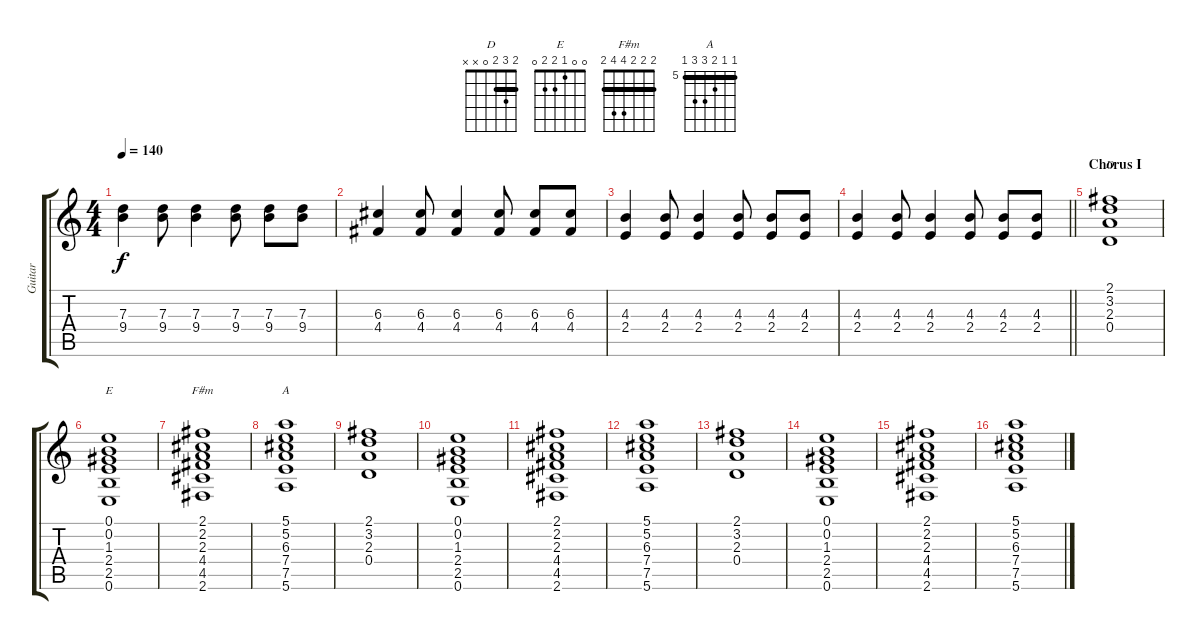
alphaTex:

\track ("Guitar" "Guitar") {instrument overdrivenguitar}
\staff {score tabs}
\tuning (E4 B3 G3 D3 A2 E2) {hide}
\chord ("D" 2 3 2 0 x x) {barre 2}
\chord ("E" 0 0 1 2 2 0)
\chord ("F#m" 2 2 2 4 4 2) {barre 2}
\chord ("A" 5 5 6 7 7 5) {firstfret 5 barre 5}
\ts (4 4)
\tempo 140
\clef g2
\ks c
(7.3 9.4).4{dy f} (7.3 9.4).8 (7.3 9.4).4 (7.3 9.4).8 (7.3 9.4).8 (7.3 9.4).8 |
(6.3 4.4).4 (6.3 4.4).8 (6.3 4.4).4 (6.3 4.4).8 (6.3 4.4).8 (6.3 4.4).8 |
(4.3 2.4).4 (4.3 2.4).8 (4.3 2.4).4 (4.3 2.4).8 (4.3 2.4).8 (4.3 2.4).8 |
\barLineRight lightlight
(4.3 2.4).4 (4.3 2.4).8 (4.3 2.4).4 (4.3 2.4).8 (4.3 2.4).8 (4.3 2.4).8 |
\section ("" "Chorus I")
(2.1 3.2 2.3 0.4).1{ch "D"} |
(0.1 0.2 1.3 2.4 2.5 0.6).1{ch "E"} |
(2.1 2.2 2.3 4.4 4.5 2.6).1{ch "F#m"} |
(5.1 5.2 6.3 7.4 7.5 5.6).1{ch "A"} |
(2.1 3.2 2.3 0.4).1 |
(0.1 0.2 1.3 2.4 2.5 0.6).1 |
(2.1 2.2 2.3 4.4 4.5 2.6).1 |
(5.1 5.2 6.3 7.4 7.5 5.6).1 |
(2.1 3.2 2.3 0.4).1 |
(0.1 0.2 1.3 2.4 2.5 0.6).1 |
(2.1 2.2 2.3 4.4 4.5 2.6).1 |
(5.1 5.2 6.3 7.4 7.5 5.6).1
